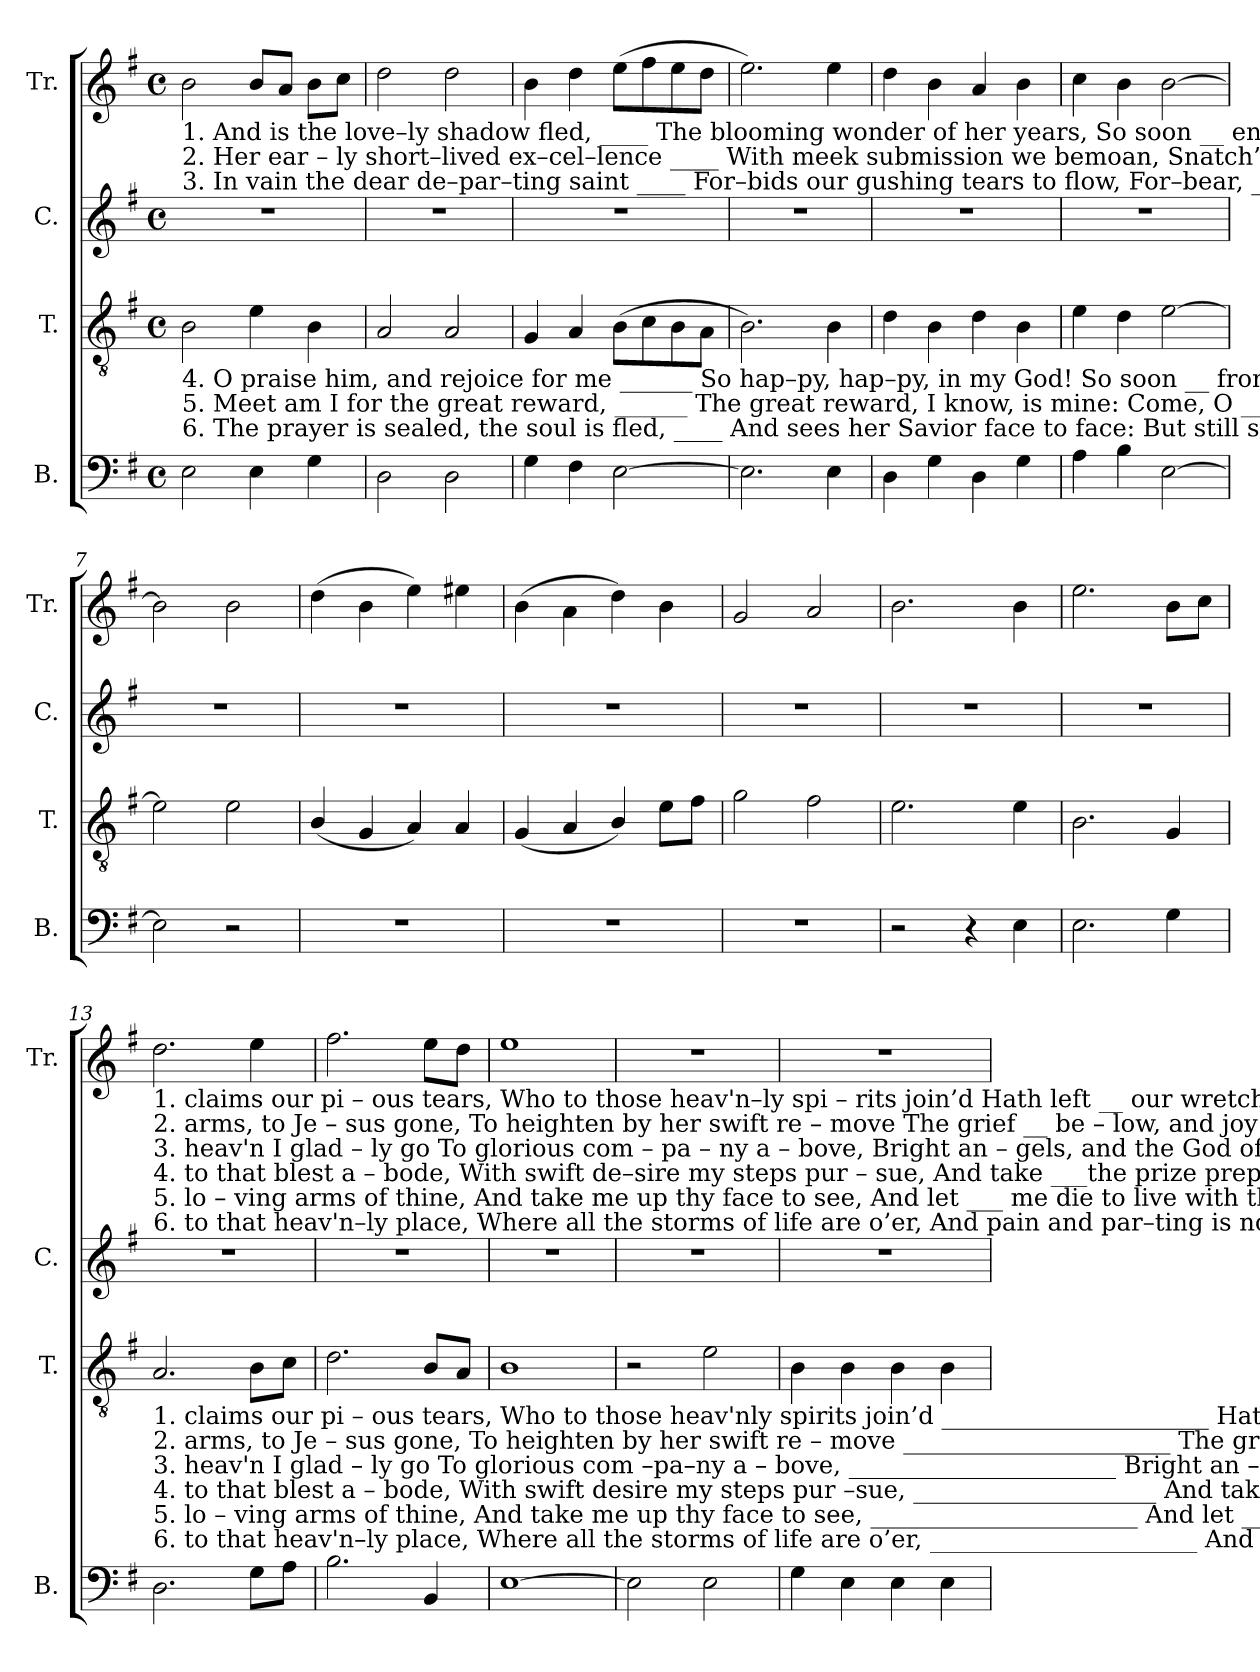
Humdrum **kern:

**kern	**kern	**kern	**kern
*part4	*part3	*part2	*part1
*staff4	*staff3	*staff2	*staff1
*I"B.	*I"T.	*I"C.	*I"Tr.
*I'B.	*I'T.	*I'C.	*I'Tr.
*clefF4	*clefGv2	*clefG2	*clefG2
*k[f#]	*k[f#]	*k[f#]	*k[f#]
*M4/4	*M4/4	*M4/4	*M4/4
*met(c)	*met(c)	*met(c)	*met(c)
*MM120	*MM120	*MM120	*MM120
=1	=1	=1	=1
!	!	!	!LO:TX:b:t=1. And  is     the       love–ly  shadow  fled, ____ The blooming wonder of her years,  So  soon __   enshrined __  among  the  dead,   She just – ly
!	!	!	!LO:TX:b:t=2. Her  ear – ly  short–lived ex–cel–lence ____ With meek submission we bemoan,  Snatch’d in  a      fa   –  tal  moment hence,  Gone from  our
!	!	!	!LO:TX:b:t=3. In   vain  the  dear  de–par–ting   saint ____  For–bids our gushing tears to flow,  For–bear, _ my   friends, your fond complaint,  From earth to
!	!LO:TX:b:t=4. O  praise  him,  and  rejoice  for  me ______   So  hap–py,  hap–py,  in my God!  So  soon __ from  all ____ my  pain set  free,  And  has – ten	!	!
!	!LO:TX:b:t=5. Meet   am   I   for  the  great reward, ______  The great reward, I know, is mine&colon;  Come, O __ my  sweet      re–dee–ming  Lord,  O –pen  those	!	!
!	!LO:TX:b:t=6. The  prayer  is  sealed,  the soul  is  fled, ____  And  sees her  Savior  face to face&colon;  But    still     she  speaks     to     us,  tho’  dead,  She  calls  us	!	!
2E\	2B\	1r	2b\
4E\	4e\	.	8b/L
.	.	.	8a/J
4G\	4B\	.	8b\L
.	.	.	8cc\J
=2	=2	=2	=2
2D\	2A/	1r	2dd\
2D\	2A/	.	2dd\
=3	=3	=3	=3
4G\	4G/	1r	4b\
4F#\	4A/	.	4dd\
[2E\	(8B\L	.	(8ee\L
.	8c\	.	8ff#\
.	8B\	.	8ee\
.	8A\J	.	8dd\J
=4	=4	=4	=4
2.E\]	2.B\)	1r	2.ee\)
4E\	4B\	.	4ee\
=5	=5	=5	=5
4D\	4d\	1r	4dd\
4G\	4B\	.	4b\
4D\	4d\	.	4a/
4G\	4B\	.	4b\
=6	=6	=6	=6
4A\	4e\	1r	4cc\
4B\	4d\	.	4b\
[2E\	[2e\	.	[2b\
=7	=7	=7	=7
2E\]	2e\]	1r	2b\]
2r	2e\	.	2b\
=8	=8	=8	=8
1r	(4B/	1r	(4dd\
.	4G/	.	4b\
.	4A/)	.	4ee\)
.	4A/	.	4ee#X\
=9	=9	=9	=9
1r	(4G/	1r	(4b\
.	4A/	.	4a\
.	4B/)	.	4dd\)
.	8e\L	.	4b\
.	8f#\J	.	.
=10	=10	=10	=10
1r	2g\	1r	2g/
.	2f#\	.	2a/
=11	=11	=11	=11
2r	2.e\	1r	2.b\
4r	.	.	.
4E\	4e\	.	4b\
=12	=12	=12	=12
2.E\	2.B\	1r	2.ee\
4G\	4G/	.	8b\L
.	.	.	8cc\J
!!LO:LB:g=z
=13	=13	=13	=13
!	!	!	!LO:TX:b:t=1. claims  our  pi  –  ous   tears,                                              Who to those heav'n–ly   spi  –   rits     join’d  Hath  left __  our  wretched world behind.
!	!	!	!LO:TX:b:t=2. arms,  to    Je  –  sus   gone,                                                To  heighten  by   her      swift      re  –  move   The    grief __ be  – low,  and  joy  a –bove.
!	!	!	!LO:TX:b:t=3.  heav'n  I    glad – ly     go                                                   To  glorious  com – pa – ny          a   –  bove,    Bright  an   –   gels,   and the  God  of  love.
!	!	!	!LO:TX:b:t=4. to    that    blest   a  – bode,                                                With swift de–sire   my   steps     pur  – sue,    And  take ___the   prize prepared for you.
!	!	!	!LO:TX:b:t=5. lo – ving   arms   of   thine,                                                  And  take  me  up  thy     face       to        see,     And   let ___  me    die   to   live with thee.
!	!	!	!LO:TX:b:t=6. to    that  heav'n–ly  place,                                                 Where all the storms  of   life        are      o’er,     And   pain      and   par–ting   is   no  more.
!	!LO:TX:b:t=1. claims  our  pi  –  ous   tears,     Who to those heav'nly spirits  join’d ______________________ Hath  left __  our  wretched world behind.	!	!
!	!LO:TX:b:t=2. arms,  to    Je  –  sus   gone,       To heighten by her  swift re – move ______________________  The    grief __ be  – low,  and  joy  a –bove.	!	!
!	!LO:TX:b:t=3.  heav'n  I    glad – ly     go          To glorious  com –pa–ny  a – bove, ______________________   Bright  an   –   gels,   and the  God  of  love.	!	!
!	!LO:TX:b:t=4. to    that    blest   a  – bode,       With swift desire my  steps pur –sue,  ____________________    And  take ___the   prize prepared for you.	!	!
!	!LO:TX:b:t=5. lo – ving   arms   of   thine,         And take me up thy face  to     see,  ______________________    And   let ___  me    die   to   live with thee.	!	!
!	!LO:TX:b:t=6. to    that  heav'n–ly  place,        Where all the storms of life are o’er, ______________________   And   pain      and   par–ting   is   no  more.	!	!
2.D\	2.A/	1r	2.dd\
8G\L	8B\L	.	4ee\
8A\J	8c\J	.	.
=14	=14	=14	=14
2.B\	2.d\	1r	2.ff#\
4BB/	8B/L	.	8ee\L
.	8A/J	.	8dd\J
=15	=15	=15	=15
[1E	1B	1r	1ee
=16	=16	=16	=16
2E\]	2r	1r	1r
2E\	2e\	.	.
=17	=17	=17	=17
4G\	4B\	1r	1r
4E\	4B\	.	.
4E\	4B\	.	.
4E\	4B\	.	.
=	=	=	=
*-	*-	*-	*-
